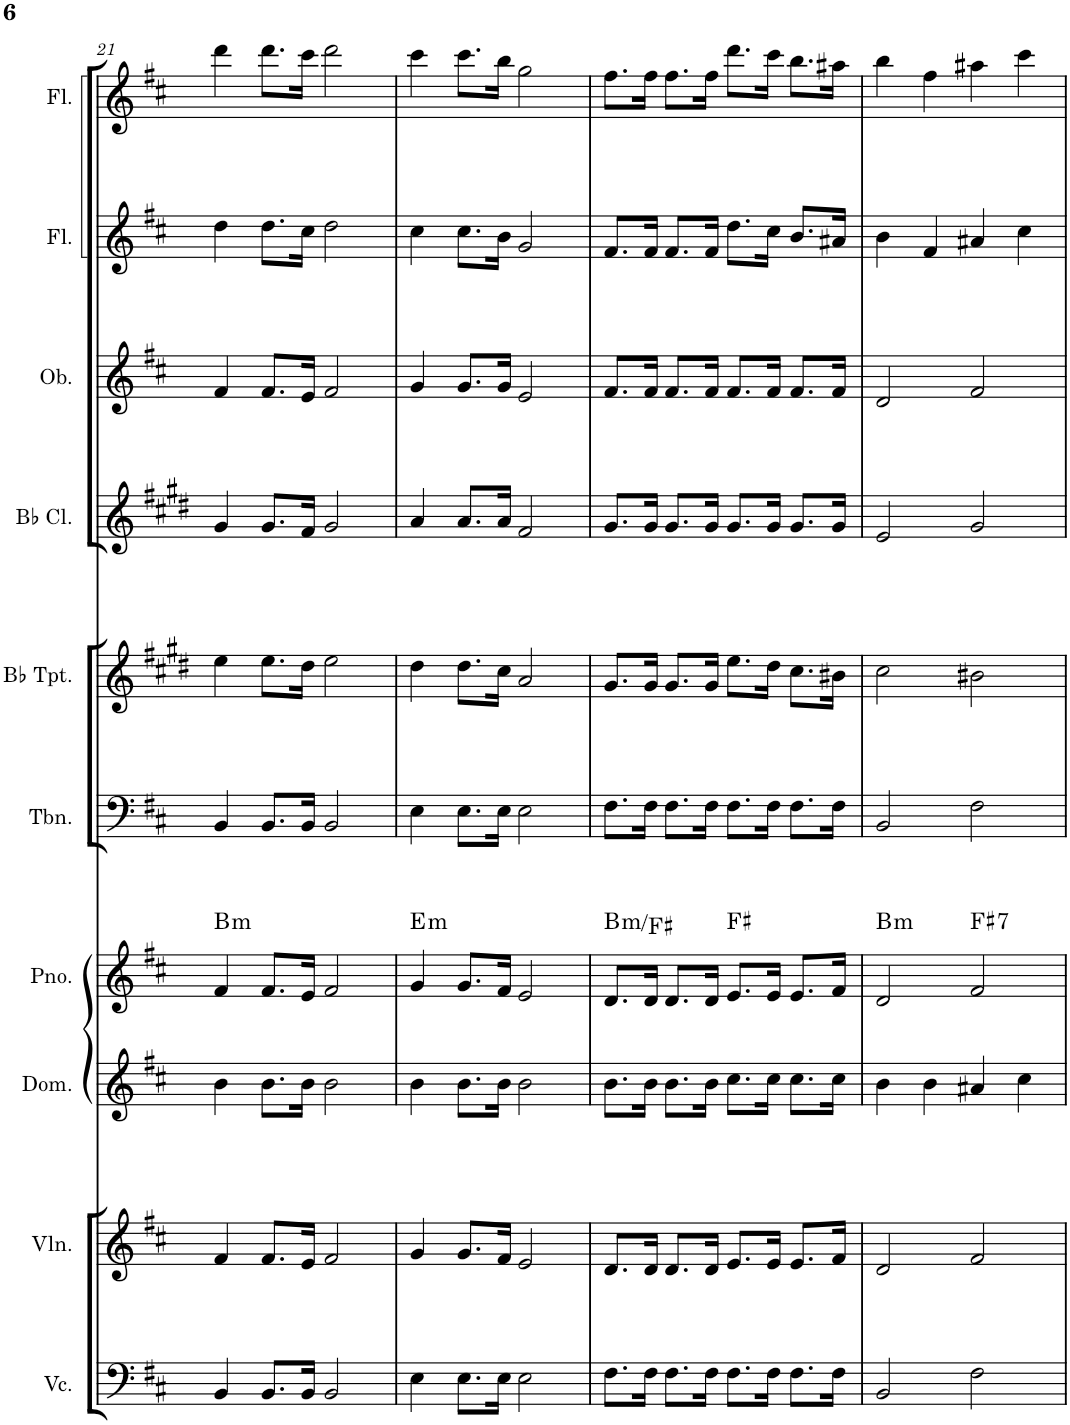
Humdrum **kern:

**kern	**kern	**kern	**kern	**harte	**kern	**kern	**kern	**kern	**kern	**kern
*part10	*part9	*part8	*part7	*part7	*part6	*part5	*part4	*part3	*part2	*part1
*staff10	*staff9	*staff8	*staff7	*	*staff6	*staff5	*staff4	*staff3	*staff2	*staff1
*I"Violoncello	*I"Violin	*I"Domra	*I"Piano	*	*I"Trombone	*I"Bb Trumpet	*I"Bb Clarinet	*I"Oboe	*I"Flute	*I"Flute
*I'Vc.	*I'Vln.	*I'Dom.	*I'Pno.	*	*I'Tbn.	*I'Bb Tpt.	*I'Bb Cl.	*I'Ob.	*I'Fl.	*I'Fl.
!!LO:PB:g=z
*clefF4	*clefG2	*clefG2	*clefG2	*	*clefF4	*clefG2	*clefG2	*clefG2	*clefG2	*clefG2
*	*	*	*	*	*	*Trd1c2	*Trd1c2	*	*	*
*k[f#c#]	*k[f#c#]	*k[f#c#]	*k[f#c#]	*	*k[f#c#]	*k[f#c#g#d#]	*k[f#c#g#d#]	*k[f#c#]	*k[f#c#]	*k[f#c#]
*M4/4	*M4/4	*M4/4	*M4/4	*	*M4/4	*M4/4	*M4/4	*M4/4	*M4/4	*M4/4
=21	=21	=21	=21	=21	=21	=21	=21	=21	=21	=21
!	!	!	!	!LO:H:kt=m	!	!	!	!	!	!
4BB/	4f#/	4b\	4f#/	B:min	4BB/	4ee\	4g#/	4f#/	4dd\	4ddd\
8.BB/L	8.f#/L	8.b\L	8.f#/L	.	8.BB/L	8.ee\L	8.g#/L	8.f#/L	8.dd\L	8.ddd\L
16BB/Jk	16e/Jk	16b\Jk	16e/Jk	.	16BB/Jk	16dd#\Jk	16f#/Jk	16e/Jk	16cc#\Jk	16ccc#\Jk
2BB/	2f#/	2b\	2f#/	.	2BB/	2ee\	2g#/	2f#/	2dd\	2ddd\
=22	=22	=22	=22	=22	=22	=22	=22	=22	=22	=22
!	!	!	!	!LO:H:kt=m	!	!	!	!	!	!
4E\	4g/	4b\	4g/	E:min	4E\	4dd#\	4a/	4g/	4cc#\	4ccc#\
8.E\L	8.g/L	8.b\L	8.g/L	.	8.E\L	8.dd#\L	8.a/L	8.g/L	8.cc#\L	8.ccc#\L
16E\Jk	16f#/Jk	16b\Jk	16f#/Jk	.	16E\Jk	16cc#\Jk	16a/Jk	16g/Jk	16b\Jk	16bb\Jk
2E\	2e/	2b\	2e/	.	2E\	2a/	2f#/	2e/	2g/	2gg\
=23	=23	=23	=23	=23	=23	=23	=23	=23	=23	=23
!	!	!	!	!LO:H:kt=m	!	!	!	!	!	!
8.F#\L	8.d/L	8.b\L	8.d/L	B:min/5	8.F#\L	8.g#/L	8.g#/L	8.f#/L	8.f#/L	8.ff#\L
16F#\Jk	16d/Jk	16b\Jk	16d/Jk	.	16F#\Jk	16g#/Jk	16g#/Jk	16f#/Jk	16f#/Jk	16ff#\Jk
8.F#\L	8.d/L	8.b\L	8.d/L	.	8.F#\L	8.g#/L	8.g#/L	8.f#/L	8.f#/L	8.ff#\L
16F#\Jk	16d/Jk	16b\Jk	16d/Jk	.	16F#\Jk	16g#/Jk	16g#/Jk	16f#/Jk	16f#/Jk	16ff#\Jk
8.F#\L	8.e/L	8.cc#\L	8.e/L	F#:maj	8.F#\L	8.ee\L	8.g#/L	8.f#/L	8.dd\L	8.ddd\L
16F#\Jk	16e/Jk	16cc#\Jk	16e/Jk	.	16F#\Jk	16dd#\Jk	16g#/Jk	16f#/Jk	16cc#\Jk	16ccc#\Jk
8.F#\L	8.e/L	8.cc#\L	8.e/L	.	8.F#\L	8.cc#\L	8.g#/L	8.f#/L	8.b/L	8.bb\L
16F#\Jk	16f#/Jk	16cc#\Jk	16f#/Jk	.	16F#\Jk	16b#X\Jk	16g#/Jk	16f#/Jk	16a#X/Jk	16aa#X\Jk
=24	=24	=24	=24	=24	=24	=24	=24	=24	=24	=24
!	!	!	!	!LO:H:kt=m	!	!	!	!	!	!
2BB/	2d/	4b\	2d/	B:min	2BB/	2cc#\	2e/	2d/	4b\	4bb\
.	.	4b\	.	.	.	.	.	.	4f#/	4ff#\
!	!	!	!	!LO:H:kt=7	!	!	!	!	!	!
2F#\	2f#/	4a#X/	2f#/	F#:7	2F#\	2b#X\	2g#/	2f#/	4a#X/	4aa#X\
.	.	4cc#\	.	.	.	.	.	.	4cc#\	4ccc#\
=	=	=	=	=	=	=	=	=	=	=
*-	*-	*-	*-	*-	*-	*-	*-	*-	*-	*-
